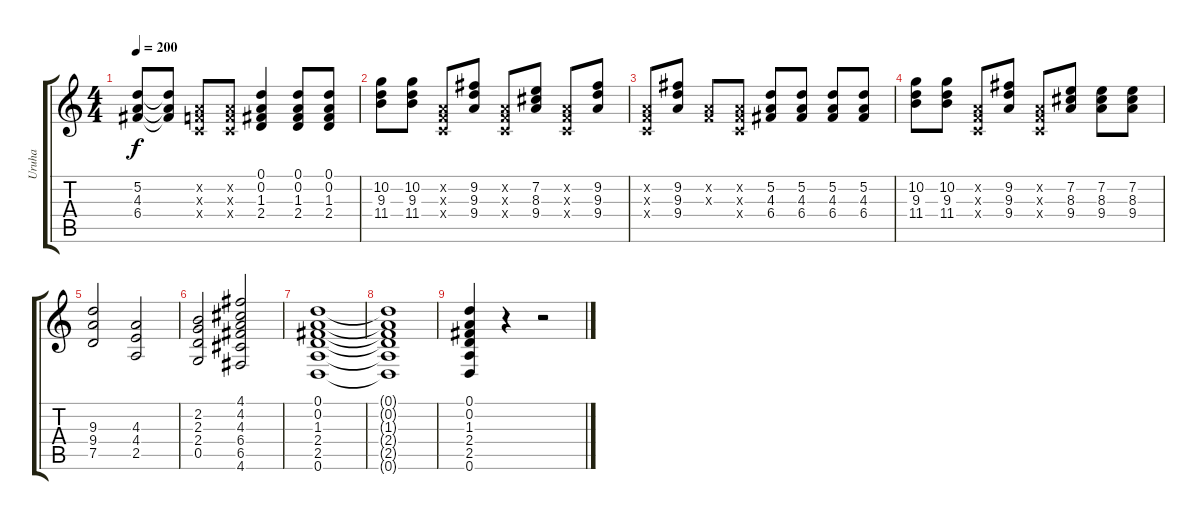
\track ("Uruha" "Uruha") {instrument distortionguitar}
\staff {score tabs}
\tuning (D4 A3 F3 C3 G2 D2) {hide}
\ts (4 4)
\tempo 200
\clef g2
\ks c
(5.2{t} 4.3{t} 6.4{t}).8{dy f} (5.2{t} 4.3{t} 6.4{t}).8 (0.2{x} 0.3{x} 0.4{x}).8 (0.2{x} 0.3{x} 0.4{x}).8 (0.1 0.2 1.3 2.4).4 (0.1 0.2 1.3 2.4).8 (0.1 0.2 1.3 2.4).8 |
(10.2 9.3 11.4).8 (10.2 9.3 11.4).8 (0.2{x} 0.3{x} 0.4{x}).8 (9.2 9.3 9.4).8 (0.2{x} 0.3{x} 0.4{x}).8 (7.2 8.3 9.4).8 (0.2{x} 0.3{x} 0.4{x}).8 (9.2 9.3 9.4).8 |
(0.2{x} 0.3{x} 0.4{x}).8 (9.2 9.3 9.4).8 (0.2{x} 0.3{x}).8 (0.2{x} 0.3{x} 0.4{x}).8 (5.2 4.3 6.4).8 (5.2 4.3 6.4).8 (5.2 4.3 6.4).8 (5.2 4.3 6.4).8 |
(10.2 9.3 11.4).8 (10.2 9.3 11.4).8 (0.2{x} 0.3{x} 0.4{x}).8 (9.2 9.3 9.4).8 (0.2{x} 0.3{x} 0.4{x}).8 (7.2 8.3 9.4).8 (7.2 8.3 9.4).8 (7.2 8.3 9.4).8 |
(9.3 9.4 7.5).2 (4.3 4.4 2.5).2 |
(2.2 2.3 2.4 0.5).2 (4.1 4.2 4.3 6.4 6.5 4.6).2 |
(0.1 0.2 1.3 2.4 2.5 0.6).1 |
(0.1{t} 0.2{t} 1.3{t} 2.4{t} 2.5{t} 0.6{t}).1 |
(0.1 0.2 1.3 2.4 2.5 0.6).4 r.4 r.2
